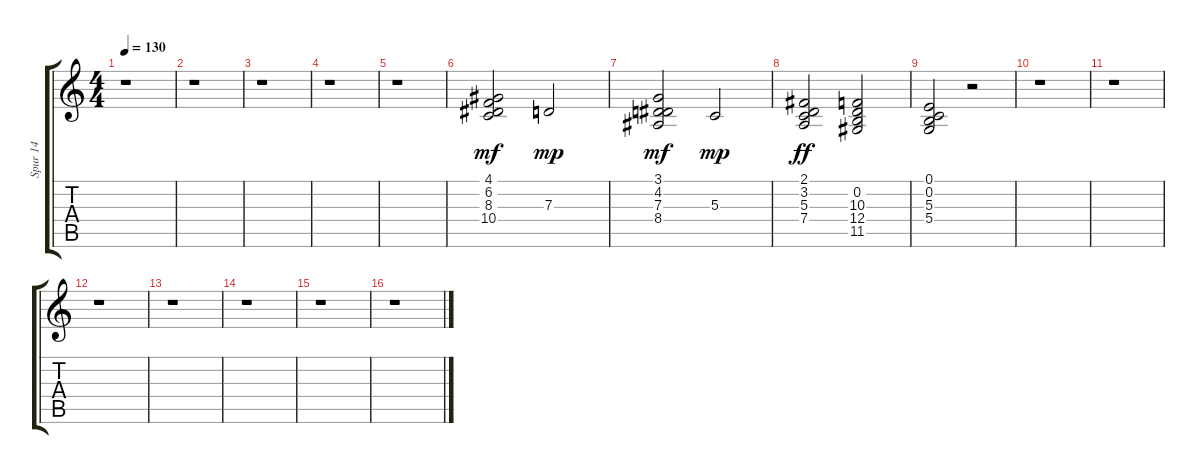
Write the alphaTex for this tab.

\track ("Spur 14" "Spur 14") {instrument choiraahs}
\staff {score tabs}
\tuning (E4 B3 G3 D3 A2 E2) {hide}
\ts (4 4)
\tempo 130
\clef g2
\ks c
r.1{dy mf} |
r.1 |
r.1 |
r.1 |
r.1 |
(4.1 6.2 8.3 10.4).2 7.3.2{dy mp} |
(3.1 4.2 7.3 8.4).2{dy mf} 5.3.2{dy mp} |
(2.1 3.2 5.3 7.4).2{dy ff} (0.2 10.3 12.4 11.5).2 |
(0.1 0.2 5.3 5.4).2 r.2 |
r.1 |
r.1 |
r.1 |
r.1 |
r.1 |
r.1 |
r.1
